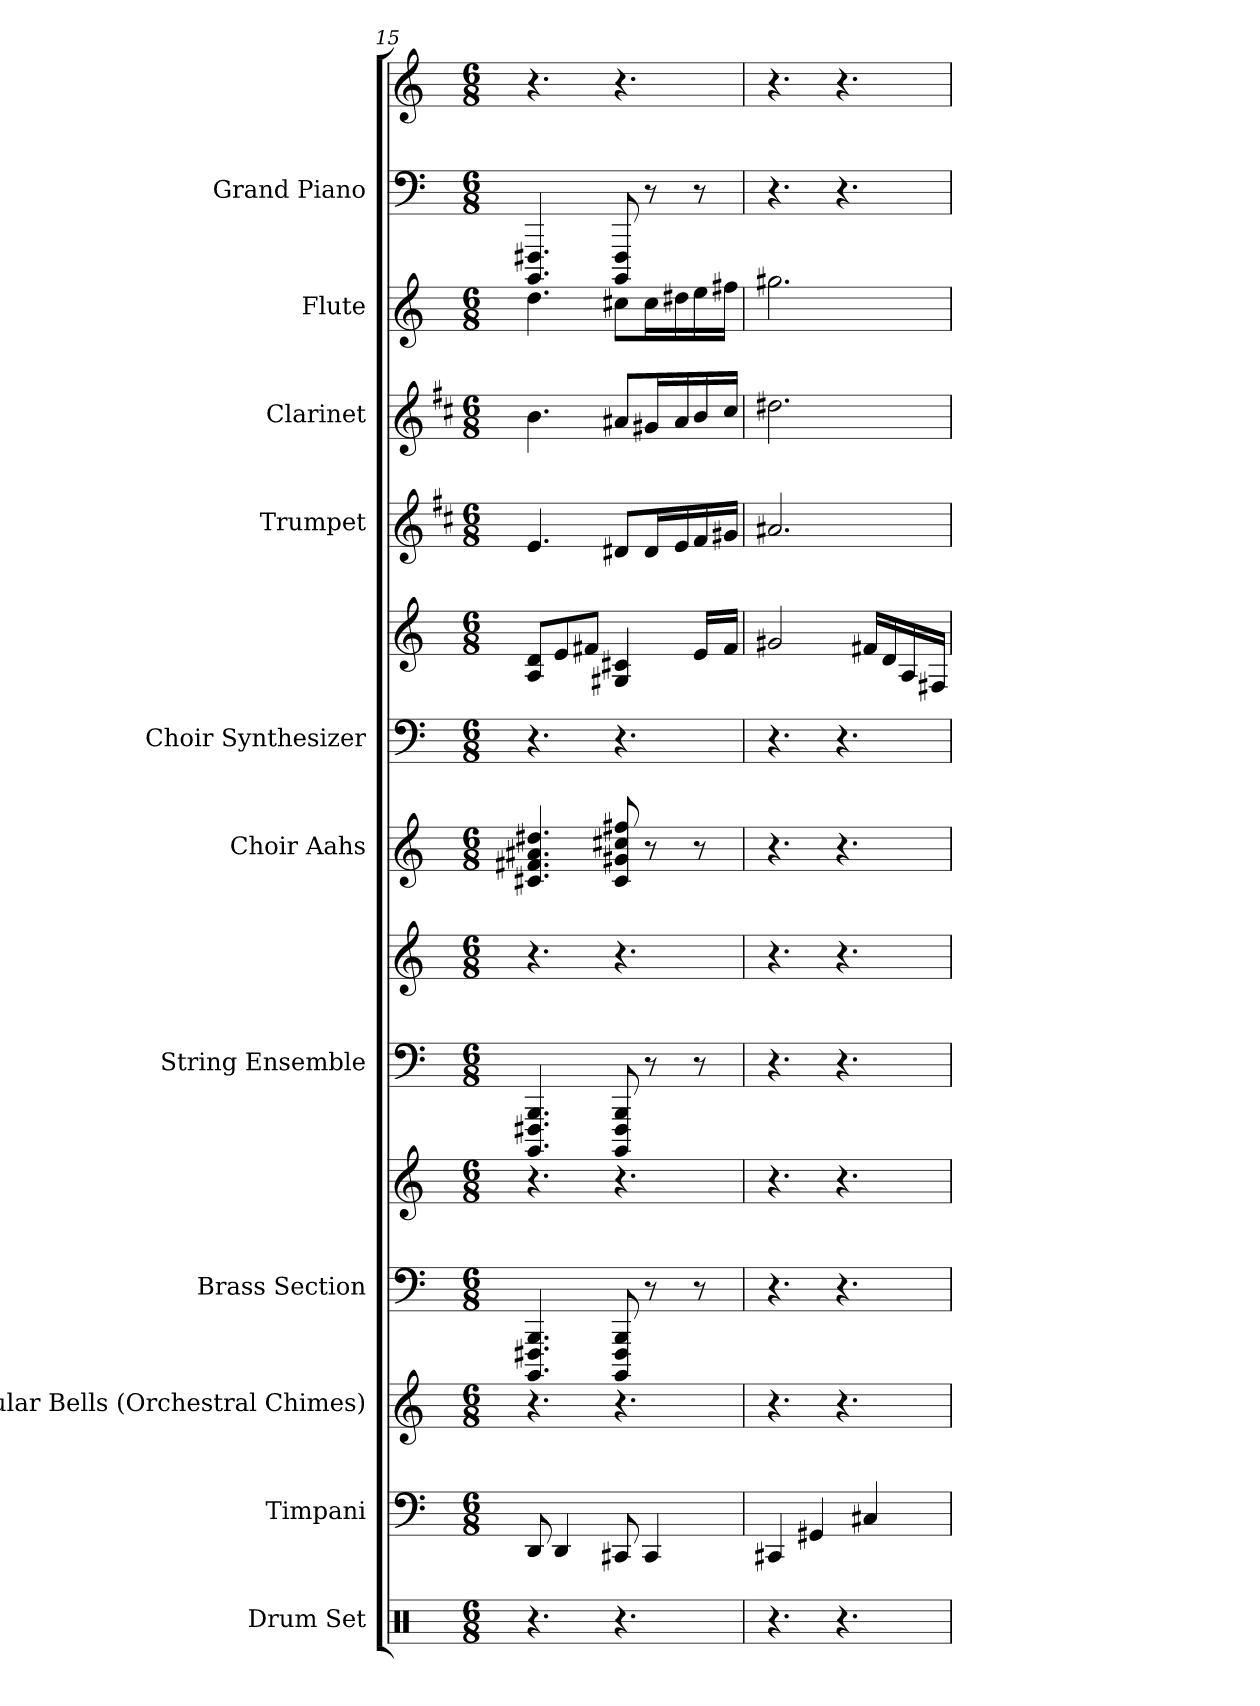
**kern	**kern	**kern	**kern	**kern	**kern	**kern	**kern	**kern	**kern	**kern	**kern	**kern	**kern	**kern
*part11	*part10	*part9	*part8	*part8	*part7	*part7	*part6	*part5	*part5	*part4	*part3	*part2	*part1	*part1
*staff15	*staff14	*staff13	*staff12	*staff11	*staff10	*staff9	*staff8	*staff7	*staff6	*staff5	*staff4	*staff3	*staff2	*staff1
*I"Drum Set	*I"Timpani	*I"Tubular Bells (Orchestral Chimes)	*I"Brass Section	*	*I"String Ensemble	*	*I"Choir Aahs	*I"Choir Synthesizer	*	*I"Trumpet	*I"Clarinet	*I"Flute	*I"Grand Piano	*
*I'Drs.	*I'Timp.	*I'Tu. Be.	*I'Brs. Se.	*	*I'St. Ens.	*	*I'Ch. Aa.	*I'Synth.	*	*I'Tpt.	*I'Cl.	*I'Fl.	*I'Pno.	*
*clefX	*clefF4	*clefG2	*clefF4	*clefG2	*clefF4	*clefG2	*clefG2	*clefF4	*clefG2	*clefG2	*clefG2	*clefG2	*clefF4	*clefG2
*	*	*	*	*	*	*	*	*	*	*ITrd1c2	*ITrd1c2	*	*	*
*k[]	*k[]	*k[]	*k[]	*k[]	*k[]	*k[]	*k[]	*k[]	*k[]	*k[]	*k[]	*k[]	*k[]	*k[]
*M6/8	*M6/8	*M6/8	*M6/8	*M6/8	*M6/8	*M6/8	*M6/8	*M6/8	*M6/8	*M6/8	*M6/8	*M6/8	*M6/8	*M6/8
=15	=15	=15	=15	=15	=15	=15	=15	=15	=15	=15	=15	=15	=15	=15
4.r	8DD	4.r	4.BBBB 4.FFF#X 4.BBB	4.r	4.BBBB 4.FFF#X 4.BBB	4.r	4.c#X 4.f#X 4.a#X 4.dd#X	4.r	8A 8dL	4.d	4.a	4.dd	4.BBBB 4.FFF#X	4.r
.	4DD	.	.	.	.	.	.	.	8e	.	.	.	.	.
.	.	.	.	.	.	.	.	.	8f#XJ	.	.	.	.	.
4.r	8CC#X	4.r	8BBBB 8BBB 8FFF#	4.r	8BBBB 8BBB 8FFF#	4.r	8g#X 8c# 8ff#X 8cc#X	4.r	4G#X 4c#X	8c#XL	8g#XL	8cc#XL	8BBBB 8FFF#	4.r
.	4CC#	.	8r	.	8r	.	8r	.	.	16c#L	16f#XL	16cc#L	8r	.
.	.	.	.	.	.	.	.	.	.	16d	16g#	16dd#X	.	.
.	.	.	8r	.	8r	.	8r	.	16eLL	16e	16a	16ee	8r	.
.	.	.	.	.	.	.	.	.	16f#JJ	16f#XJJ	16bJJ	16ff#XJJ	.	.
=16	=16	=16	=16	=16	=16	=16	=16	=16	=16	=16	=16	=16	=16	=16
4.r	4CC#X	4.r	4.r	4.r	4.r	4.r	4.r	4.r	2g#X	2.g#X	2.cc#X	2.gg#X	4.r	4.r
.	4GG#X	.	.	.	.	.	.	.	.	.	.	.	.	.
4.r	.	4.r	4.r	4.r	4.r	4.r	4.r	4.r	.	.	.	.	4.r	4.r
.	4C#X	.	.	.	.	.	.	.	16f#XLL	.	.	.	.	.
.	.	.	.	.	.	.	.	.	16d	.	.	.	.	.
.	.	.	.	.	.	.	.	.	16A	.	.	.	.	.
.	.	.	.	.	.	.	.	.	16F#XJJ	.	.	.	.	.
=	=	=	=	=	=	=	=	=	=	=	=	=	=	=
*-	*-	*-	*-	*-	*-	*-	*-	*-	*-	*-	*-	*-	*-	*-
